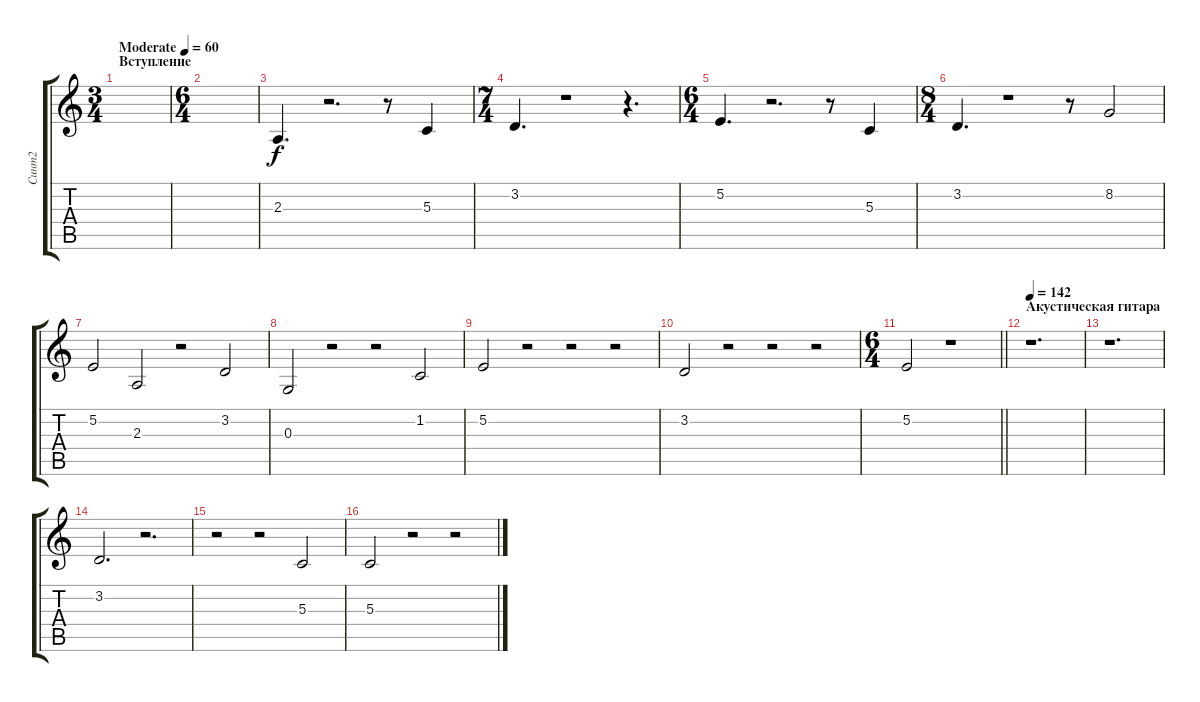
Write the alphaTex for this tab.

\track ("Синт2" "Синт2") {instrument choiraahs}
\staff {score tabs}
\tuning (E4 B3 G3 D3 A2 E2) {hide}
\ts (3 4)
\section ("" "Вступление")
\tempo (60 "Moderate")
\clef g2
\ks c
|
\ts (6 4)
|
2.3.4{d} r.2{d} r.8 5.3.4 |
\ts (7 4)
3.2.4{d} r.1 r.4{d} |
\ts (6 4)
5.2.4{d} r.2{d} r.8 5.3.4 |
\ts (8 4)
3.2.4{d} r.1 r.8 8.2.2 |
5.2.2 2.3.2 r.2 3.2.2 |
0.3.2 r.2 r.2 1.2.2 |
5.2.2 r.2 r.2 r.2 |
3.2.2 r.2 r.2 r.2 |
\ts (6 4)
\barLineRight lightlight
5.2.2 r.1 |
\section ("" "Акустическая гитара")
\tempo 142
r.1{d} |
r.1{d} |
3.2.2{d} r.2{d} |
r.2 r.2 5.3.2 |
5.3.2 r.2 r.2
